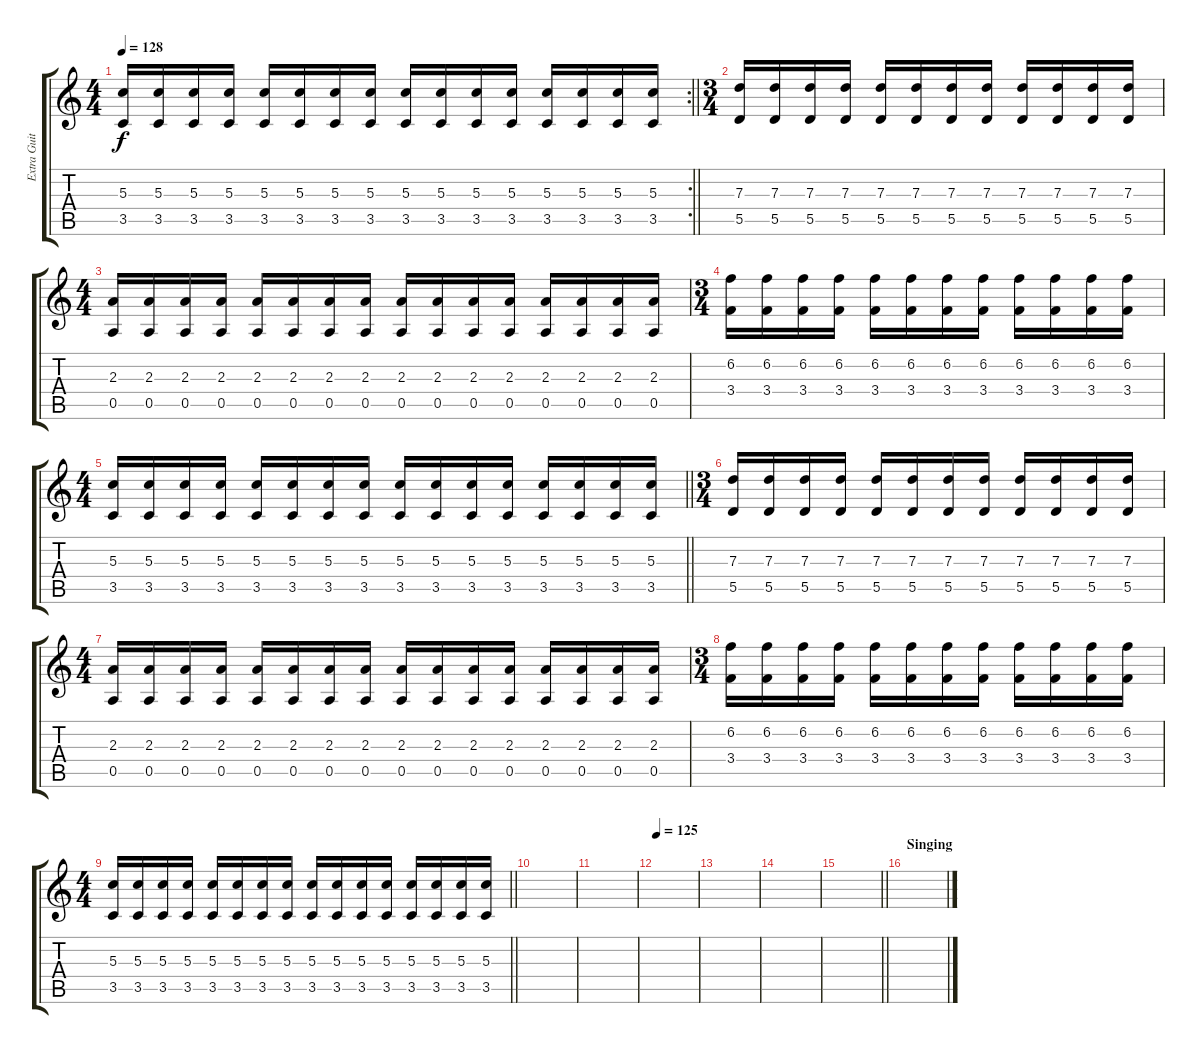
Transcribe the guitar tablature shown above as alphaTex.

\track ("Extra Guitar" "Extra Guit") {instrument distortionguitar}
\staff {score tabs}
\tuning (E4 B3 G3 D3 A2 E2) {hide}
\rc 2
\ts (4 4)
\tempo 128
\clef g2
\barLineRight lightlight
\ks c
(5.3 3.5).16{dy f} (5.3 3.5).16 (5.3 3.5).16 (5.3 3.5).16 (5.3 3.5).16 (5.3 3.5).16 (5.3 3.5).16 (5.3 3.5).16 (5.3 3.5).16 (5.3 3.5).16 (5.3 3.5).16 (5.3 3.5).16 (5.3 3.5).16 (5.3 3.5).16 (5.3 3.5).16 (5.3 3.5).16 |
\ts (3 4)
\section ("" "")
(7.3 5.5).16 (7.3 5.5).16 (7.3 5.5).16 (7.3 5.5).16 (7.3 5.5).16 (7.3 5.5).16 (7.3 5.5).16 (7.3 5.5).16 (7.3 5.5).16 (7.3 5.5).16 (7.3 5.5).16 (7.3 5.5).16 |
\ts (4 4)
(2.3 0.5).16 (2.3 0.5).16 (2.3 0.5).16 (2.3 0.5).16 (2.3 0.5).16 (2.3 0.5).16 (2.3 0.5).16 (2.3 0.5).16 (2.3 0.5).16 (2.3 0.5).16 (2.3 0.5).16 (2.3 0.5).16 (2.3 0.5).16 (2.3 0.5).16 (2.3 0.5).16 (2.3 0.5).16 |
\ts (3 4)
(6.2 3.4).16 (6.2 3.4).16 (6.2 3.4).16 (6.2 3.4).16 (6.2 3.4).16 (6.2 3.4).16 (6.2 3.4).16 (6.2 3.4).16 (6.2 3.4).16 (6.2 3.4).16 (6.2 3.4).16 (6.2 3.4).16 |
\ts (4 4)
\barLineRight lightlight
(5.3 3.5).16 (5.3 3.5).16 (5.3 3.5).16 (5.3 3.5).16 (5.3 3.5).16 (5.3 3.5).16 (5.3 3.5).16 (5.3 3.5).16 (5.3 3.5).16 (5.3 3.5).16 (5.3 3.5).16 (5.3 3.5).16 (5.3 3.5).16 (5.3 3.5).16 (5.3 3.5).16 (5.3 3.5).16 |
\ts (3 4)
\section ("" "")
(7.3 5.5).16 (7.3 5.5).16 (7.3 5.5).16 (7.3 5.5).16 (7.3 5.5).16 (7.3 5.5).16 (7.3 5.5).16 (7.3 5.5).16 (7.3 5.5).16 (7.3 5.5).16 (7.3 5.5).16 (7.3 5.5).16 |
\ts (4 4)
(2.3 0.5).16 (2.3 0.5).16 (2.3 0.5).16 (2.3 0.5).16 (2.3 0.5).16 (2.3 0.5).16 (2.3 0.5).16 (2.3 0.5).16 (2.3 0.5).16 (2.3 0.5).16 (2.3 0.5).16 (2.3 0.5).16 (2.3 0.5).16 (2.3 0.5).16 (2.3 0.5).16 (2.3 0.5).16 |
\ts (3 4)
(6.2 3.4).16 (6.2 3.4).16 (6.2 3.4).16 (6.2 3.4).16 (6.2 3.4).16 (6.2 3.4).16 (6.2 3.4).16 (6.2 3.4).16 (6.2 3.4).16 (6.2 3.4).16 (6.2 3.4).16 (6.2 3.4).16 |
\ts (4 4)
\barLineRight lightlight
(5.3 3.5).16 (5.3 3.5).16 (5.3 3.5).16 (5.3 3.5).16 (5.3 3.5).16 (5.3 3.5).16 (5.3 3.5).16 (5.3 3.5).16 (5.3 3.5).16 (5.3 3.5).16 (5.3 3.5).16 (5.3 3.5).16 (5.3 3.5).16 (5.3 3.5).16 (5.3 3.5).16 (5.3 3.5).16 |
\section ("" "")
|
|
\tempo 125
|
|
|
\barLineRight lightlight
|
\section ("" "Singing")
